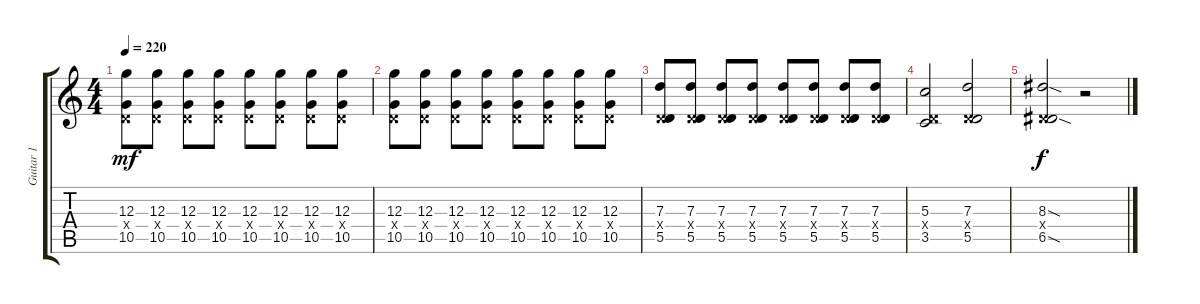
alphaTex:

\track ("Guitar 1" "Guitar 1") {instrument distortionguitar}
\staff {score tabs}
\tuning (E4 A3 G3 D3 A2 D2) {hide}
\ts (4 4)
\tempo 220
\clef g2
\ks c
(12.3 0.4{x} 10.5).8{dy mf} (12.3 0.4{x} 10.5).8 (12.3 0.4{x} 10.5).8 (12.3 0.4{x} 10.5).8 (12.3 0.4{x} 10.5).8 (12.3 0.4{x} 10.5).8 (12.3 0.4{x} 10.5).8 (12.3 0.4{x} 10.5).8 |
(12.3 0.4{x} 10.5).8 (12.3 0.4{x} 10.5).8 (12.3 0.4{x} 10.5).8 (12.3 0.4{x} 10.5).8 (12.3 0.4{x} 10.5).8 (12.3 0.4{x} 10.5).8 (12.3 0.4{x} 10.5).8 (12.3 0.4{x} 10.5).8 |
(7.3 0.4{x} 5.5).8 (7.3 0.4{x} 5.5).8 (7.3 0.4{x} 5.5).8 (7.3 0.4{x} 5.5).8 (7.3 0.4{x} 5.5).8 (7.3 0.4{x} 5.5).8 (7.3 0.4{x} 5.5).8 (7.3 0.4{x} 5.5).8 |
(5.3 0.4{x} 3.5).2 (7.3 0.4{x} 5.5).2 |
(8.3{sod} 0.4{x} 6.5{sod}).2{dy f} r.2
